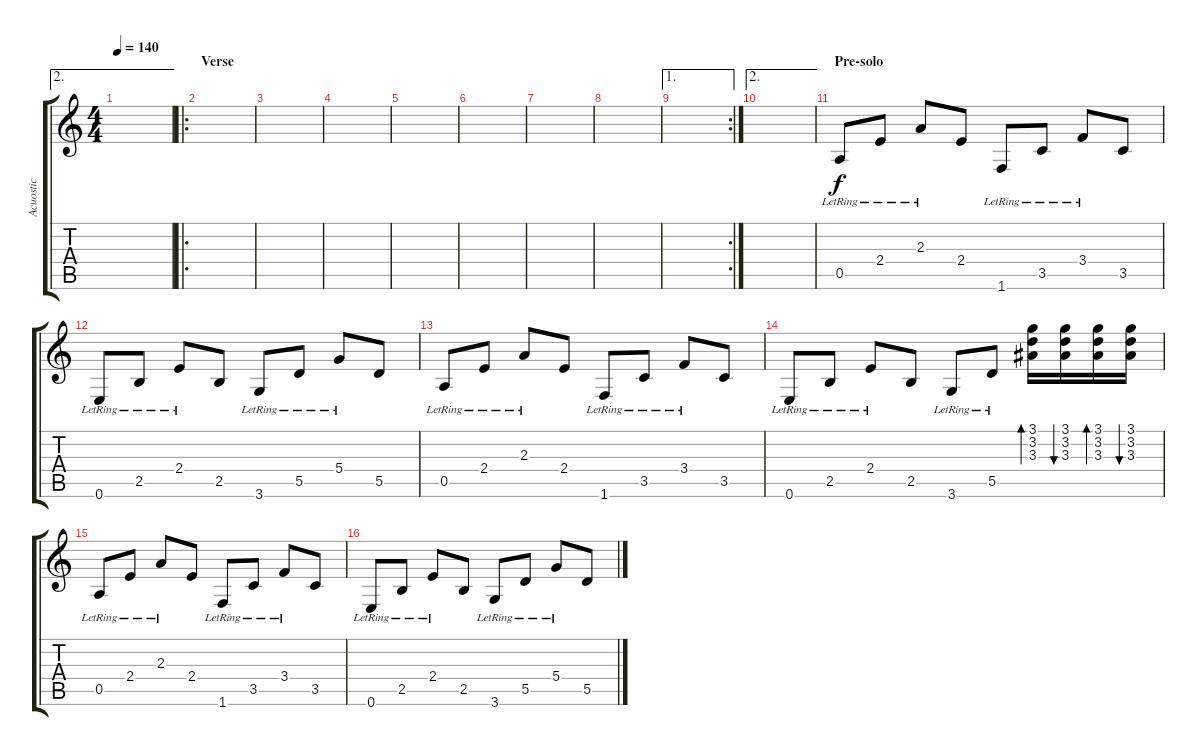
\track ("Acuostic" "Acuostic") {instrument acousticguitarsteel}
\staff {score tabs}
\tuning (E4 B3 G3 D3 A2 E2) {hide}
\ae 2
\ts (4 4)
\tempo 140
\clef g2
\ks c
|
\ro
\section ("" "Verse")
|
|
|
|
|
|
|
\ae 1
\rc 2
|
\ae 2
|
\section ("" "Pre-solo")
0.5{lr}.8 2.4{lr}.8 2.3{lr}.8 2.4.8 1.6{lr}.8 3.5{lr}.8 3.4{lr}.8 3.5.8 |
0.6{lr}.8 2.5{lr}.8 2.4{lr}.8 2.5.8 3.6{lr}.8 5.5{lr}.8 5.4{lr}.8 5.5.8 |
0.5{lr}.8 2.4{lr}.8 2.3{lr}.8 2.4.8 1.6{lr}.8 3.5{lr}.8 3.4{lr}.8 3.5.8 |
0.6{lr}.8 2.5{lr}.8 2.4{lr}.8 2.5.8 3.6{lr}.8 5.5{lr}.8 (3.1 3.2 3.3).16{bd 120} (3.1 3.2 3.3).16{bu 120} (3.1 3.2 3.3).16{bd 120} (3.1 3.2 3.3).16{bu 120} |
0.5{lr}.8 2.4{lr}.8 2.3{lr}.8 2.4.8 1.6{lr}.8 3.5{lr}.8 3.4{lr}.8 3.5.8 |
0.6{lr}.8 2.5{lr}.8 2.4{lr}.8 2.5.8 3.6{lr}.8 5.5{lr}.8 5.4{lr}.8 5.5.8
